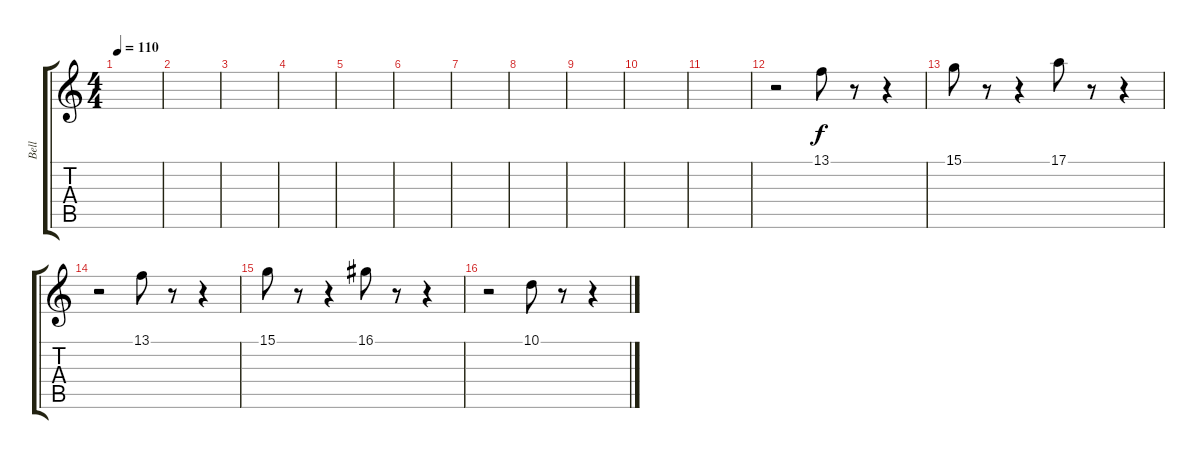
\track ("Bell" "Bell") {instrument tubularbells}
\staff {score tabs}
\tuning (E4 B3 G3 D3 A2 E2) {hide}
\ts (4 4)
\tempo 110
\clef g2
\ks c
|
|
|
|
|
|
|
|
|
|
|
r.2 13.1.8 r.8 r.4 |
15.1.8 r.8 r.4 17.1.8 r.8 r.4 |
r.2 13.1.8 r.8 r.4 |
15.1.8 r.8 r.4 16.1.8 r.8 r.4 |
r.2 10.1.8 r.8 r.4
